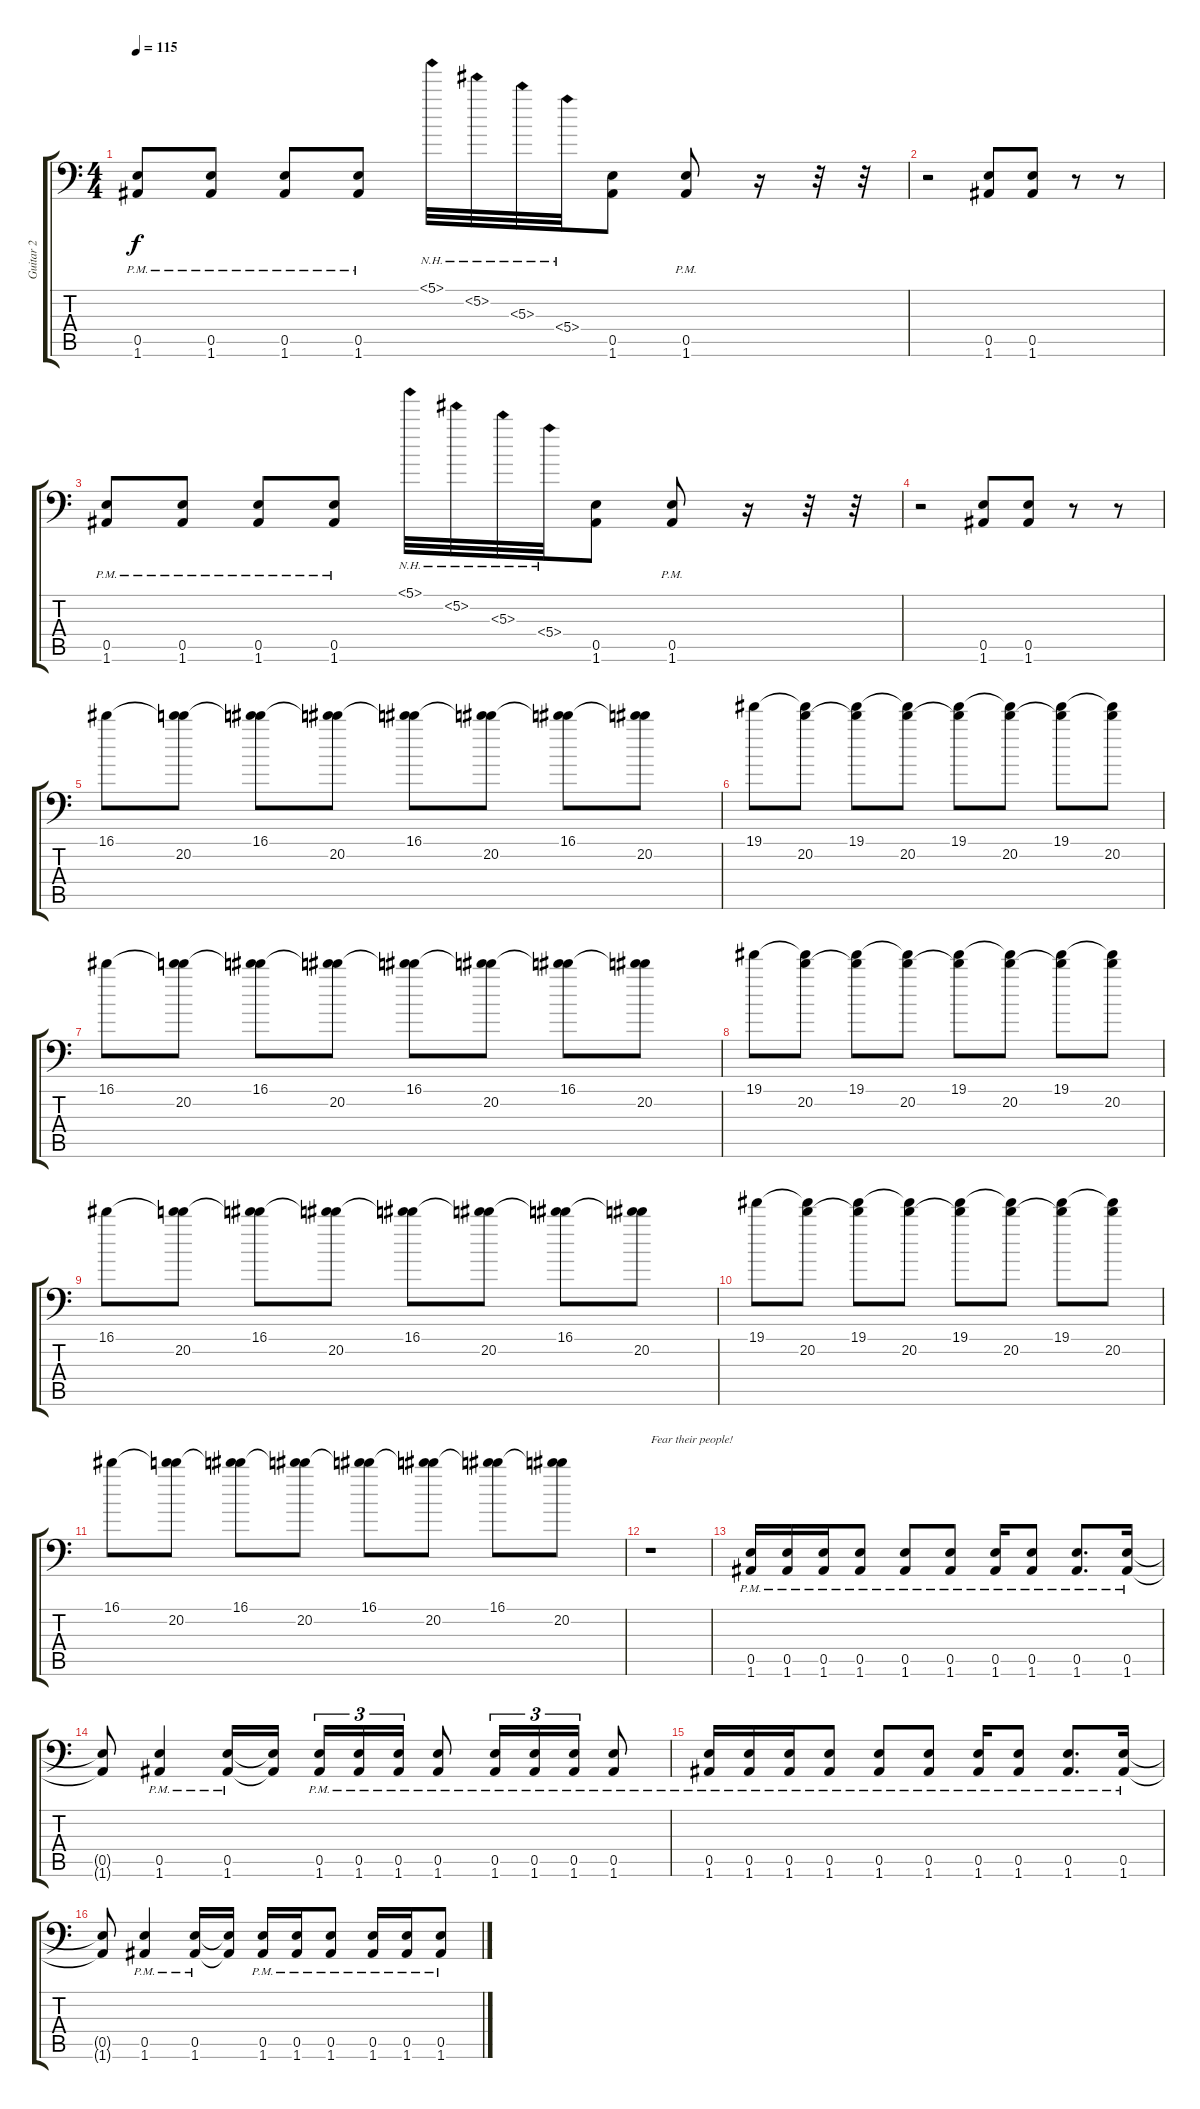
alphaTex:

\track ("Guitar 2" "Guitar 2") {instrument distortionguitar}
\staff {score tabs}
\tuning (B3 Gb3 D3 A2 E2 A1) {hide}
\ts (4 4)
\tempo 115
\clef f4
\ks c
(0.5{pm} 1.6{pm}).8{dy f} (0.5{pm} 1.6{pm}).8 (0.5{pm} 1.6{pm}).8 (0.5{pm} 1.6{pm}).8 5.1{nh}.32 5.2{nh}.32 5.3{nh}.32 5.4{nh}.32 (0.5 1.6).8 (0.5{pm} 1.6{pm}).8 r.16 r.32 r.32 |
r.2 (0.5 1.6).8 (0.5 1.6).8 r.8 r.8 |
(0.5{pm} 1.6{pm}).8 (0.5{pm} 1.6{pm}).8 (0.5{pm} 1.6{pm}).8 (0.5{pm} 1.6{pm}).8 5.1{nh}.32 5.2{nh}.32 5.3{nh}.32 5.4{nh}.32 (0.5 1.6).8 (0.5{pm} 1.6{pm}).8 r.16 r.32 r.32 |
r.2 (0.5 1.6).8 (0.5 1.6).8 r.8 r.8 |
16.1.8 (16.1{t} 20.2).8 (16.1 20.2{t}).8 (16.1{t} 20.2).8 (16.1 20.2{t}).8 (16.1{t} 20.2).8 (16.1 20.2{t}).8 (16.1{t} 20.2).8 |
19.1.8 (19.1{t} 20.2).8 (19.1 20.2{t}).8 (19.1{t} 20.2).8 (19.1 20.2{t}).8 (19.1{t} 20.2).8 (19.1 20.2{t}).8 (19.1{t} 20.2).8 |
16.1.8 (16.1{t} 20.2).8 (16.1 20.2{t}).8 (16.1{t} 20.2).8 (16.1 20.2{t}).8 (16.1{t} 20.2).8 (16.1 20.2{t}).8 (16.1{t} 20.2).8 |
19.1.8 (19.1{t} 20.2).8 (19.1 20.2{t}).8 (19.1{t} 20.2).8 (19.1 20.2{t}).8 (19.1{t} 20.2).8 (19.1 20.2{t}).8 (19.1{t} 20.2).8 |
16.1.8 (16.1{t} 20.2).8 (16.1 20.2{t}).8 (16.1{t} 20.2).8 (16.1 20.2{t}).8 (16.1{t} 20.2).8 (16.1 20.2{t}).8 (16.1{t} 20.2).8 |
19.1.8 (19.1{t} 20.2).8 (19.1 20.2{t}).8 (19.1{t} 20.2).8 (19.1 20.2{t}).8 (19.1{t} 20.2).8 (19.1 20.2{t}).8 (19.1{t} 20.2).8 |
16.1.8 (16.1{t} 20.2).8 (16.1 20.2{t}).8 (16.1{t} 20.2).8 (16.1 20.2{t}).8 (16.1{t} 20.2).8 (16.1 20.2{t}).8 (16.1{t} 20.2).8 |
r.1{txt "Fear their people!"} |
(0.5{pm} 1.6{pm}).16 (0.5{pm} 1.6{pm}).16 (0.5{pm} 1.6{pm}).16 (0.5{pm} 1.6{pm}).8 (0.5{pm} 1.6{pm}).8 (0.5{pm} 1.6{pm}).8 (0.5{pm} 1.6{pm}).16 (0.5{pm} 1.6{pm}).8 (0.5{pm} 1.6{pm}).8{d} (0.5{pm} 1.6{pm}).16 |
(0.5{t} 1.6{t}).8 (0.5{pm} 1.6{pm}).4 (0.5{pm} 1.6{pm}).16 (0.5{t} 1.6{t}).16 (0.5{pm} 1.6{pm}).16{tu (3 2)} (0.5{pm} 1.6{pm}).16{tu (3 2)} (0.5{pm} 1.6{pm}).16{tu (3 2)} (0.5{pm} 1.6{pm}).8 (0.5{pm} 1.6{pm}).16{tu (3 2)} (0.5{pm} 1.6{pm}).16{tu (3 2)} (0.5{pm} 1.6{pm}).16{tu (3 2)} (0.5{pm} 1.6{pm}).8 |
(0.5{pm} 1.6{pm}).16 (0.5{pm} 1.6{pm}).16 (0.5{pm} 1.6{pm}).16 (0.5{pm} 1.6{pm}).8 (0.5{pm} 1.6{pm}).8 (0.5{pm} 1.6{pm}).8 (0.5{pm} 1.6{pm}).16 (0.5{pm} 1.6{pm}).8 (0.5{pm} 1.6{pm}).8{d} (0.5{pm} 1.6{pm}).16 |
(0.5{t} 1.6{t}).8 (0.5{pm} 1.6{pm}).4 (0.5{pm} 1.6{pm}).16 (0.5{t} 1.6{t}).16 (0.5{pm} 1.6{pm}).16 (0.5{pm} 1.6{pm}).16 (0.5{pm} 1.6{pm}).8 (0.5{pm} 1.6{pm}).16 (0.5{pm} 1.6{pm}).16 (0.5{pm} 1.6{pm}).8
